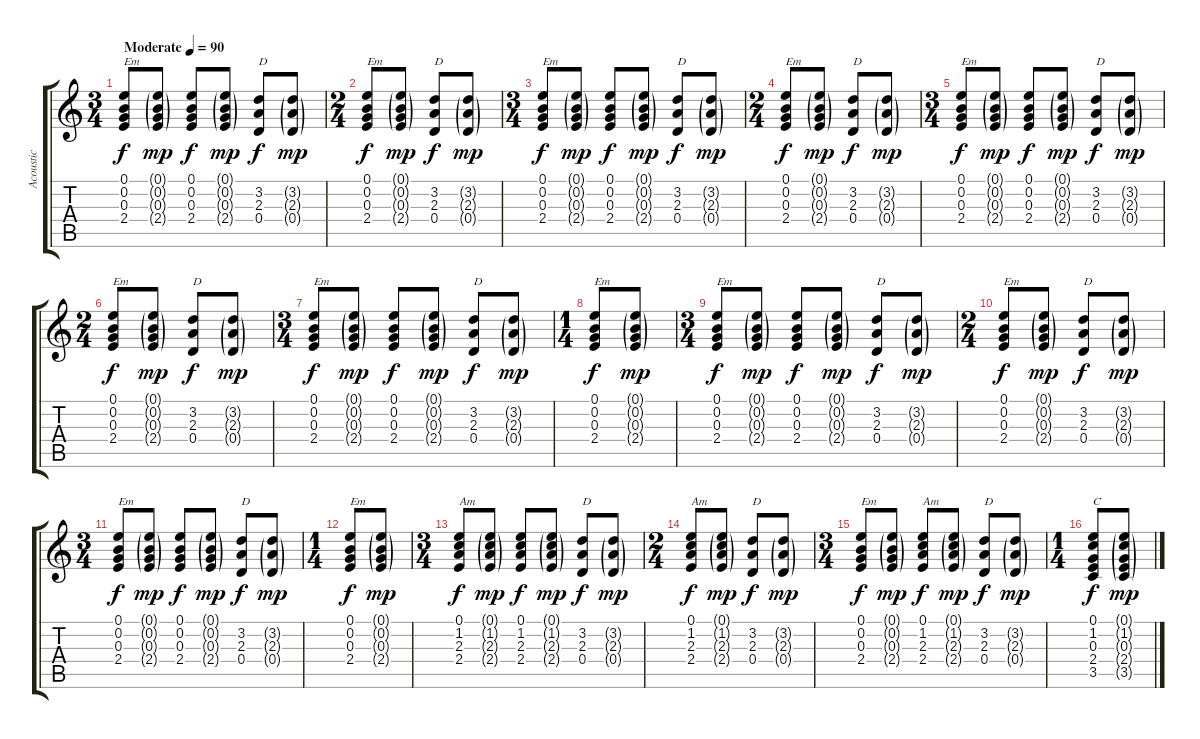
\track ("Acoustic" "Acoustic") {instrument acousticguitarsteel}
\staff {score tabs}
\tuning (E4 B3 G3 D3 A2 E2) {hide}
\ts (3 4)
\tempo (90 "Moderate")
\clef g2
\ks c
(0.1 0.2 0.3 2.4).8{txt "Em" dy f instrument acousticguitarsteel} (0.1{g} 0.2{g} 0.3{g} 2.4{g}).8{dy mp} (0.1 0.2 0.3 2.4).8{dy f} (0.1{g} 0.2{g} 0.3{g} 2.4{g}).8{dy mp} (3.2 2.3 0.4).8{txt "D" dy f} (3.2{g} 2.3{g} 0.4{g}).8{dy mp} |
\ts (2 4)
(0.1 0.2 0.3 2.4).8{txt "Em" dy f} (0.1{g} 0.2{g} 0.3{g} 2.4{g}).8{dy mp} (3.2 2.3 0.4).8{txt "D" dy f} (3.2{g} 2.3{g} 0.4{g}).8{dy mp} |
\ts (3 4)
(0.1 0.2 0.3 2.4).8{txt "Em" dy f} (0.1{g} 0.2{g} 0.3{g} 2.4{g}).8{dy mp} (0.1 0.2 0.3 2.4).8{dy f} (0.1{g} 0.2{g} 0.3{g} 2.4{g}).8{dy mp} (3.2 2.3 0.4).8{txt "D" dy f} (3.2{g} 2.3{g} 0.4{g}).8{dy mp} |
\ts (2 4)
(0.1 0.2 0.3 2.4).8{txt "Em" dy f} (0.1{g} 0.2{g} 0.3{g} 2.4{g}).8{dy mp} (3.2 2.3 0.4).8{txt "D" dy f} (3.2{g} 2.3{g} 0.4{g}).8{dy mp} |
\ts (3 4)
(0.1 0.2 0.3 2.4).8{txt "Em" dy f} (0.1{g} 0.2{g} 0.3{g} 2.4{g}).8{dy mp} (0.1 0.2 0.3 2.4).8{dy f} (0.1{g} 0.2{g} 0.3{g} 2.4{g}).8{dy mp} (3.2 2.3 0.4).8{txt "D" dy f} (3.2{g} 2.3{g} 0.4{g}).8{dy mp} |
\ts (2 4)
(0.1 0.2 0.3 2.4).8{txt "Em" dy f} (0.1{g} 0.2{g} 0.3{g} 2.4{g}).8{dy mp} (3.2 2.3 0.4).8{txt "D" dy f} (3.2{g} 2.3{g} 0.4{g}).8{dy mp} |
\ts (3 4)
(0.1 0.2 0.3 2.4).8{txt "Em" dy f} (0.1{g} 0.2{g} 0.3{g} 2.4{g}).8{dy mp} (0.1 0.2 0.3 2.4).8{dy f} (0.1{g} 0.2{g} 0.3{g} 2.4{g}).8{dy mp} (3.2 2.3 0.4).8{txt "D" dy f} (3.2{g} 2.3{g} 0.4{g}).8{dy mp} |
\ts (1 4)
(0.1 0.2 0.3 2.4).8{txt "Em" dy f} (0.1{g} 0.2{g} 0.3{g} 2.4{g}).8{dy mp} |
\ts (3 4)
(0.1 0.2 0.3 2.4).8{txt "Em" dy f} (0.1{g} 0.2{g} 0.3{g} 2.4{g}).8{dy mp} (0.1 0.2 0.3 2.4).8{dy f} (0.1{g} 0.2{g} 0.3{g} 2.4{g}).8{dy mp} (3.2 2.3 0.4).8{txt "D" dy f} (3.2{g} 2.3{g} 0.4{g}).8{dy mp} |
\ts (2 4)
(0.1 0.2 0.3 2.4).8{txt "Em" dy f} (0.1{g} 0.2{g} 0.3{g} 2.4{g}).8{dy mp} (3.2 2.3 0.4).8{txt "D" dy f} (3.2{g} 2.3{g} 0.4{g}).8{dy mp} |
\ts (3 4)
(0.1 0.2 0.3 2.4).8{txt "Em" dy f} (0.1{g} 0.2{g} 0.3{g} 2.4{g}).8{dy mp} (0.1 0.2 0.3 2.4).8{dy f} (0.1{g} 0.2{g} 0.3{g} 2.4{g}).8{dy mp} (3.2 2.3 0.4).8{txt "D" dy f} (3.2{g} 2.3{g} 0.4{g}).8{dy mp} |
\ts (1 4)
(0.1 0.2 0.3 2.4).8{txt "Em" dy f} (0.1{g} 0.2{g} 0.3{g} 2.4{g}).8{dy mp} |
\ts (3 4)
(0.1 1.2 2.3 2.4).8{txt "Am" dy f} (0.1{g} 1.2{g} 2.3{g} 2.4{g}).8{dy mp} (0.1 1.2 2.3 2.4).8{dy f} (0.1{g} 1.2{g} 2.3{g} 2.4{g}).8{dy mp} (3.2 2.3 0.4).8{txt "D" dy f} (3.2{g} 2.3{g} 0.4{g}).8{dy mp} |
\ts (2 4)
(0.1 1.2 2.3 2.4).8{txt "Am" dy f} (0.1{g} 1.2{g} 2.3{g} 2.4{g}).8{dy mp} (3.2 2.3 0.4).8{txt "D" dy f} (3.2{g} 2.3{g} 0.4{g}).8{dy mp} |
\ts (3 4)
(0.1 0.2 0.3 2.4).8{txt "Em" dy f} (0.1{g} 0.2{g} 0.3{g} 2.4{g}).8{dy mp} (0.1 1.2 2.3 2.4).8{txt "Am" dy f} (0.1{g} 1.2{g} 2.3{g} 2.4{g}).8{dy mp} (3.2 2.3 0.4).8{txt "D" dy f} (3.2{g} 2.3{g} 0.4{g}).8{dy mp} |
\ts (1 4)
(0.1 1.2 0.3 2.4 3.5).8{txt "C" dy f} (0.1{g} 1.2{g} 0.3{g} 2.4{g} 3.5{g}).8{dy mp}
